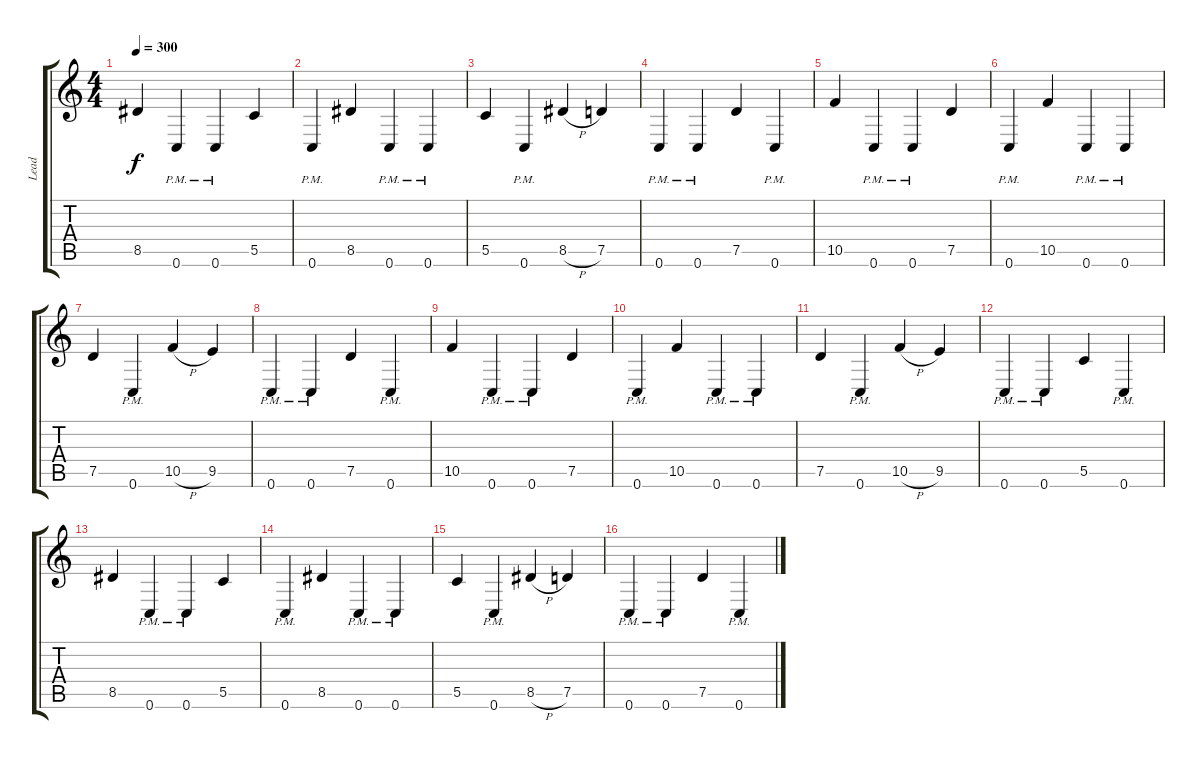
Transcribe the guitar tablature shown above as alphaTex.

\track ("Lead" "Lead") {instrument distortionguitar}
\staff {score tabs}
\tuning (D4 A3 F3 C3 G2 C2) {hide}
\ts (4 4)
\tempo 300
\clef g2
\ks c
8.5.4{dy f} 0.6{pm}.4 0.6{pm}.4 5.5.4 |
0.6{pm}.4 8.5.4 0.6{pm}.4 0.6{pm}.4 |
5.5.4 0.6{pm}.4 8.5{h}.4 7.5.4 |
0.6{pm}.4 0.6{pm}.4 7.5.4 0.6{pm}.4 |
10.5.4 0.6{pm}.4 0.6{pm}.4 7.5.4 |
0.6{pm}.4 10.5.4 0.6{pm}.4 0.6{pm}.4 |
7.5.4 0.6{pm}.4 10.5{h}.4 9.5.4 |
0.6{pm}.4 0.6{pm}.4 7.5.4 0.6{pm}.4 |
10.5.4 0.6{pm}.4 0.6{pm}.4 7.5.4 |
0.6{pm}.4 10.5.4 0.6{pm}.4 0.6{pm}.4 |
7.5.4 0.6{pm}.4 10.5{h}.4 9.5.4 |
0.6{pm}.4 0.6{pm}.4 5.5.4 0.6{pm}.4 |
8.5.4 0.6{pm}.4 0.6{pm}.4 5.5.4 |
0.6{pm}.4 8.5.4 0.6{pm}.4 0.6{pm}.4 |
5.5.4 0.6{pm}.4 8.5{h}.4 7.5.4 |
0.6{pm}.4 0.6{pm}.4 7.5.4 0.6{pm}.4
